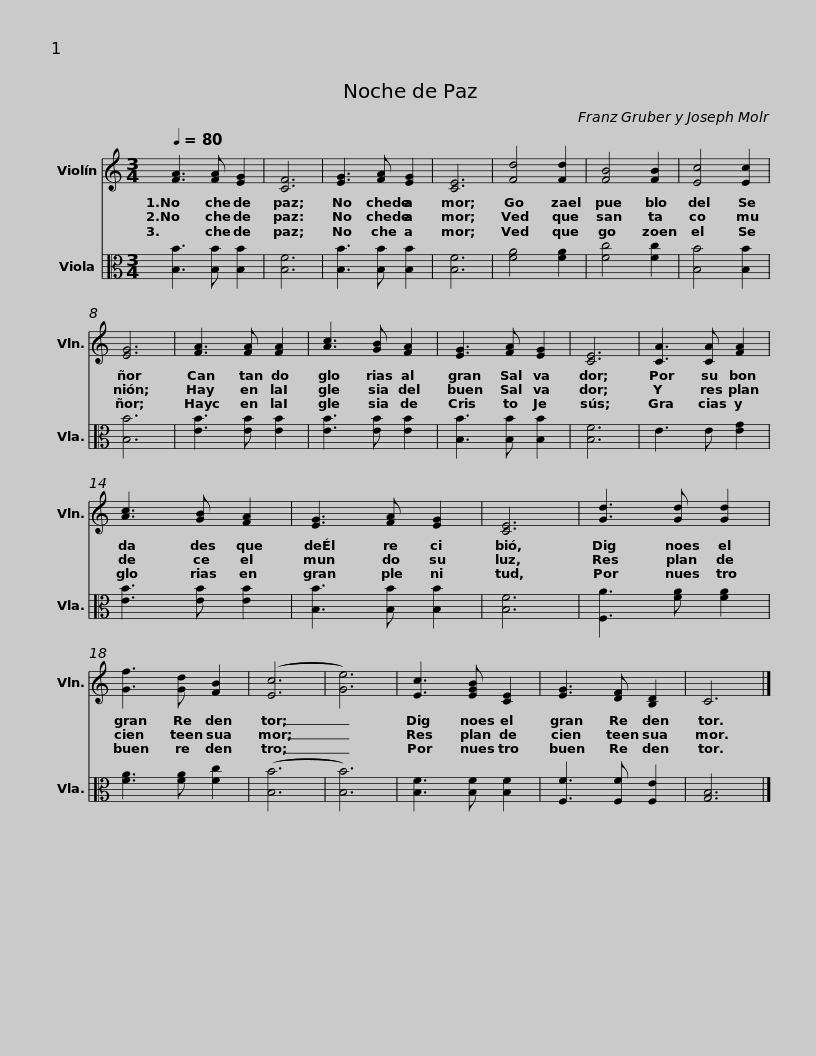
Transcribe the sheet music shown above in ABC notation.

X:1
%%score 1 2
L:1/8
Q:1/4=80
M:3/4
I:linebreak $
K:C
V:1 treble
V:2 alto
V:1
 [FA]3 [FA] [EG]2 | [CF]6 | [EG]3 [FA] [EG]2 | [CE]6 | [Fd]4 [Fd]2 | %5
 [FB]4 [FB]2 |$ [Ec]4 [Ec]2 | [EG]6 | [FA]3 [FA] [FA]2 | [Ac]3 [GB] [FA]2 | %10
 [EG]3 [FA] [EG]2 | [CE]6 |$ [CA]3 [CA] [FA]2 | [Ac]3 [GB] [FA]2 | [EG]3 [FA] [EG]2 | %15
 [CE]6 | [Gd]3 [Gd] [Gd]2 |$ [Gf]3 [Gd] [FB]2 | (([Ec]6 | [Ge]6)) | %20
 [Ec]3 [EGB] [CE]2 | [EG]3 [DF] [B,D]2 | C6 |] %23
V:2
 [B,B]3 [B,B] [B,B]2 | [B,F]6 | [B,B]3 [B,B] [B,B]2 | [B,F]6 | [FA]4 [FA]2 | %5
 [Fc]4 [Fc]2 |$ [B,B]4 [B,B]2 | [B,B]6 | [EB]3 [EB] [EB]2 | [EB]3 [EB] [EB]2 | %10
 [B,B]3 [B,B] [B,B]2 | [B,F]6 |$ E3 E [EG]2 | [EB]3 [EB] [EB]2 | [B,B]3 [B,B] [B,B]2 | %15
 [B,F]6 | [F,A]3 [FA] [FA]2 |$ [FA]3 [FA] [Fc]2 | (([B,B]6 | [B,B]6)) | %20
 [B,F]3 [B,F] [B,F]2 | [F,F]3 [F,F] [F,E]2 | [G,B,]6 |] %23
